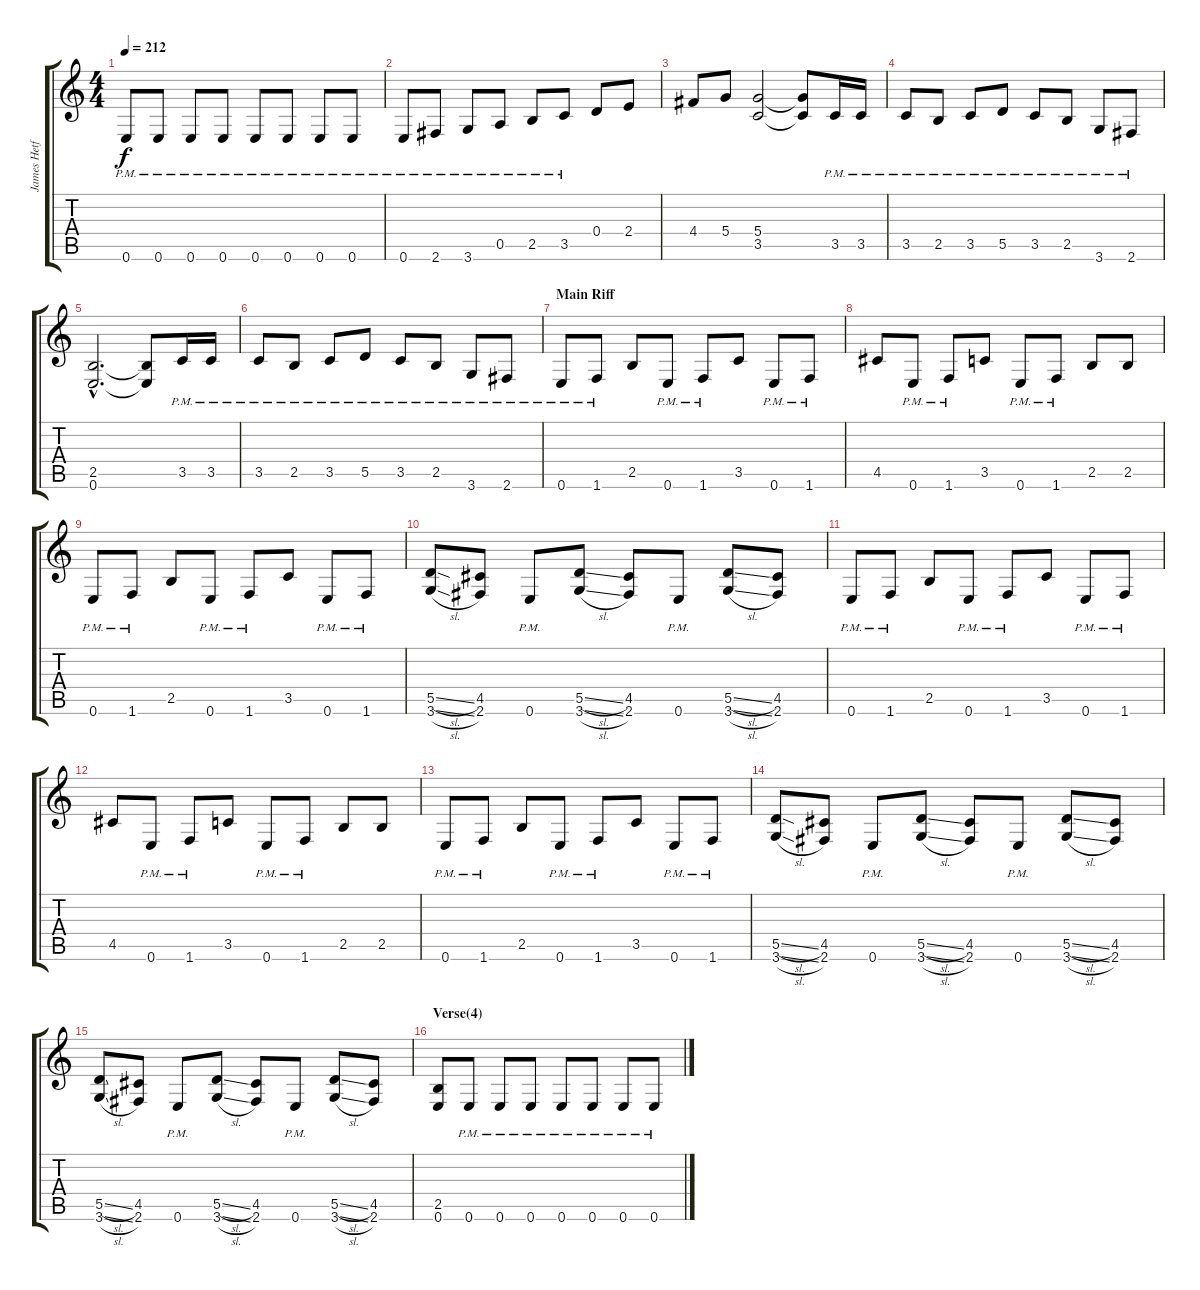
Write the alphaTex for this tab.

\track ("James Hetfield (Rhytm Guitar)" "James Hetf") {instrument distortionguitar}
\staff {score tabs}
\tuning (E4 B3 G3 D3 A2 E2) {hide}
\ts (4 4)
\tempo 212
\clef g2
\ks c
0.6{pm}.8{dy f} 0.6{pm}.8 0.6{pm}.8 0.6{pm}.8 0.6{pm}.8 0.6{pm}.8 0.6{pm}.8 0.6{pm}.8 |
0.6{pm}.8 2.6{pm}.8 3.6{pm}.8 0.5{pm}.8 2.5{pm}.8 3.5{pm}.8 0.4.8 2.4.8 |
4.4.8 5.4.8 (5.4 3.5).2 (5.4{t} 3.5{t}).8 3.5{pm}.16 3.5{pm}.16 |
3.5{pm}.8 2.5{pm}.8 3.5{pm}.8 5.5{pm}.8 3.5{pm}.8 2.5{pm}.8 3.6{pm}.8 2.6{pm}.8 |
(2.5{hac} 0.6{hac}).2{d} (2.5{t} 0.6{t}).8 3.5{pm}.16 3.5{pm}.16 |
3.5{pm}.8 2.5{pm}.8 3.5{pm}.8 5.5{pm}.8 3.5{pm}.8 2.5{pm}.8 3.6{pm}.8 2.6{pm}.8 |
\section ("" "Main Riff")
0.6{pm}.8 1.6{pm}.8 2.5.8 0.6{pm}.8 1.6{pm}.8 3.5.8 0.6{pm}.8 1.6{pm}.8 |
4.5.8 0.6{pm}.8 1.6{pm}.8 3.5.8 0.6{pm}.8 1.6{pm}.8 2.5.8 2.5.8 |
0.6{pm}.8 1.6{pm}.8 2.5.8 0.6{pm}.8 1.6{pm}.8 3.5.8 0.6{pm}.8 1.6{pm}.8 |
(5.5{sl} 3.6{sl}).8 (4.5 2.6).8 0.6{pm}.8 (5.5{sl} 3.6{sl}).8 (4.5 2.6).8 0.6{pm}.8 (5.5{sl} 3.6{sl}).8 (4.5 2.6).8 |
0.6{pm}.8 1.6{pm}.8 2.5.8 0.6{pm}.8 1.6{pm}.8 3.5.8 0.6{pm}.8 1.6{pm}.8 |
4.5.8 0.6{pm}.8 1.6{pm}.8 3.5.8 0.6{pm}.8 1.6{pm}.8 2.5.8 2.5.8 |
0.6{pm}.8 1.6{pm}.8 2.5.8 0.6{pm}.8 1.6{pm}.8 3.5.8 0.6{pm}.8 1.6{pm}.8 |
(5.5{sl} 3.6{sl}).8 (4.5 2.6).8 0.6{pm}.8 (5.5{sl} 3.6{sl}).8 (4.5 2.6).8 0.6{pm}.8 (5.5{sl} 3.6{sl}).8 (4.5 2.6).8 |
(5.5{sl} 3.6{sl}).8 (4.5 2.6).8 0.6{pm}.8 (5.5{sl} 3.6{sl}).8 (4.5 2.6).8 0.6{pm}.8 (5.5{sl} 3.6{sl}).8 (4.5 2.6).8 |
\section ("" "Verse(4)")
(2.5 0.6).8 0.6{pm}.8 0.6{pm}.8 0.6{pm}.8 0.6{pm}.8 0.6{pm}.8 0.6{pm}.8 0.6{pm}.8
